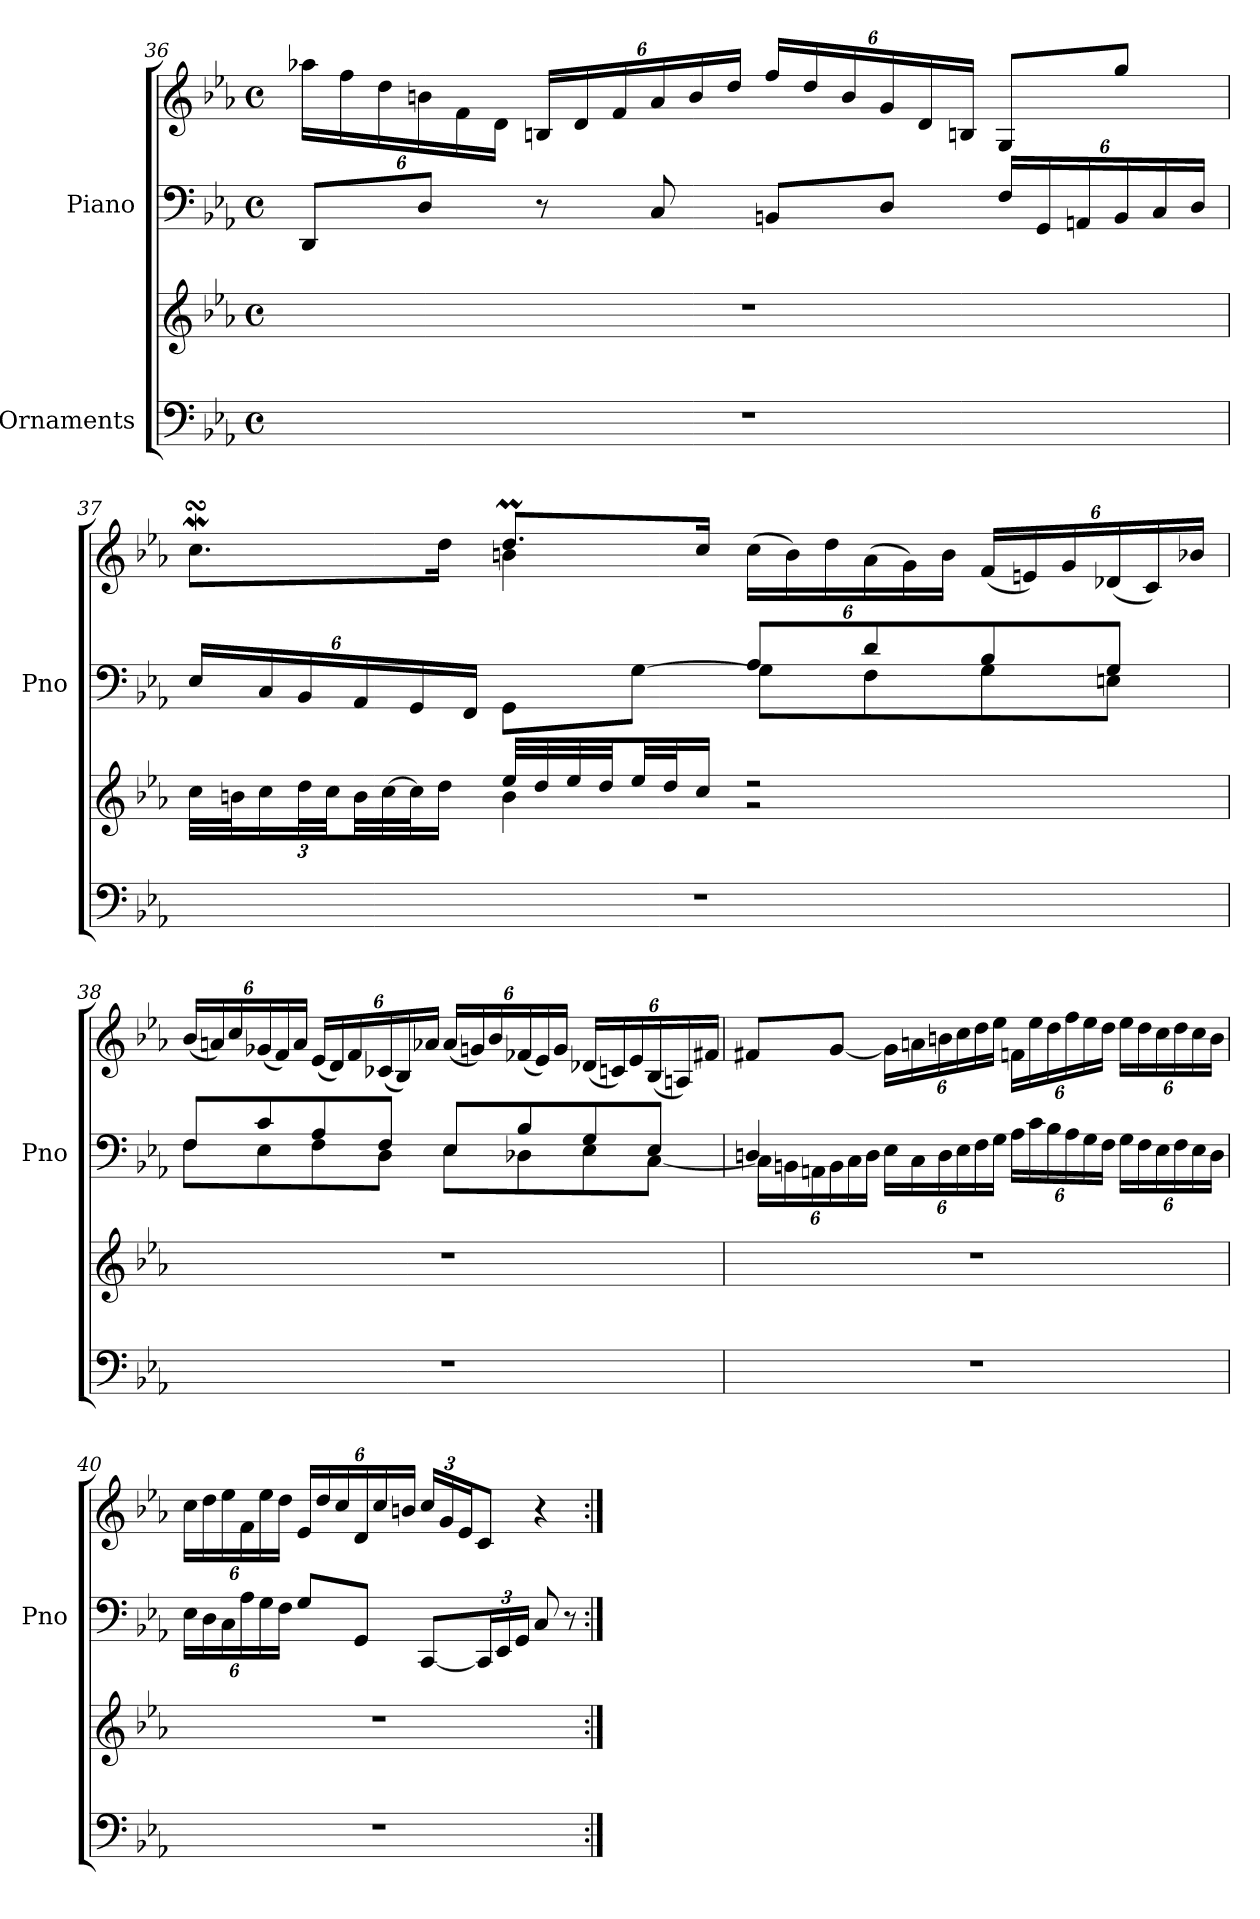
**kern	**kern	**kern	**kern
*part2	*part2	*part1	*part1
*staff4	*staff3	*staff2	*staff1
*I"Ornaments	*	*I"Piano	*
*	*	*I'Pno	*
*clefF4	*clefG2	*clefF4	*clefG2
*k[b-e-a-]	*k[b-e-a-]	*k[b-e-a-]	*k[b-e-a-]
*M4/4	*M4/4	*M4/4	*M4/4
*met(c)	*met(c)	*met(c)	*met(c)
*	*	*	*Xbrackettup
=36	=36	=36	=36
1r	1r	8DD/L	24aa-X\LL
.	.	.	24ff\
.	.	.	24dd\
.	.	8D/J	24bn\
.	.	.	24f\
.	.	.	24d\JJ
.	.	8r	24Bn/LL
.	.	.	24d/
.	.	.	24f/
.	.	8C/	24a-/
.	.	.	24b/
.	.	.	24dd/JJ
.	.	8BBn/L	24ff/LL
.	.	.	24dd/
.	.	.	24b/
.	.	8D/J	24g/
.	.	.	24d/
.	.	.	24Bn/JJ
*	*	*Xbrackettup	*
.	.	24F/LL	8G/L
.	.	24GG/	.
.	.	24AAn/	.
.	.	24BB/	8gg/J
.	.	24C/	.
.	.	24D/JJ	.
!!LO:LB:g=z
=37	=37	=37	=37
*	*Xbrackettup	*	*
*	*^	*^	*^
1r	48cc\LLL	4ryy	24E-/LL	4ryy	8.ccWsSSS\L	4ryy
.	48bn\J	.	.	.	.	.
.	24cc\	.	24C/	.	.	.
.	48dd\L	.	24BB-/	.	.	.
.	48cc\JJ	.	.	.	.	.
.	48b\LL	.	24AA-/	.	.	.
.	[48cc\	.	.	.	.	.
.	48cc\J]	.	24GG/	.	.	.
.	16dd\JJ	.	.	.	16dd\Jk	.
.	.	.	24FF/JJ	.	.	.
.	32ee-/LLL	4b<\	4ryy	8GG\L	8.ddm/L	4bn\
.	32dd/	.	.	.	.	.
.	32ee-/	.	.	.	.	.
.	32dd/JJ	.	.	.	.	.
.	32ee-/LL	.	.	[8G\J	.	.
.	32dd/J	.	.	.	.	.
.	16cc/JJ	.	.	.	16cc/Jk	.
.	2r	2r	8A-/L	8G\L]	(<24cc\LL	2ryy
.	.	.	.	.	24b\)	.
.	.	.	.	.	24dd\	.
.	.	.	8d/	8F\	(<24a-\	.
.	.	.	.	.	24g\)	.
.	.	.	.	.	24b\JJ	.
.	.	.	8B-/	8G\	(<24f/LL	.
.	.	.	.	.	24en/)	.
.	.	.	.	.	24g/	.
.	.	.	8G/J	8En\J	(<24d-X/	.
.	.	.	.	.	24c/)	.
.	.	.	.	.	24b-X/JJ	.
*	*v	*v	*	*	*v	*v
=38	=38	=38	=38	=38
1r	1r	8F</L	8F\L	(<24b-/LL
.	.	.	.	24an/)
.	.	.	.	24cc/
.	.	8c/	8E-\	(<24g-X/
.	.	.	.	24f/)
.	.	.	.	24a/JJ
.	.	8A-/	8F\	(<24e-/LL
.	.	.	.	24d/)
.	.	.	.	24f/
.	.	8F/J	8D\J	(<24c-X/
.	.	.	.	24B-/)
.	.	.	.	24a-X/JJ
.	.	8E-/L	8E-\L	(<24a-/LL
.	.	.	.	24gn/)
.	.	.	.	24b-/
.	.	8B-/	8D-X\	(<24f-X/
.	.	.	.	24e-/)
.	.	.	.	24g/JJ
.	.	8G/	8E-\	(<24d-X/LL
.	.	.	.	24cn/)
.	.	.	.	24e-/
.	.	8E-/J	[8C\J	(<24B-/
.	.	.	.	24An/)
.	.	.	.	24f#X/JJ
!!LO:LB:g=z
=39	=39	=39	=39	=39
1r	1r	4Dn/	24C\LL]	8f#X/L
.	.	.	24BBn\	.
.	.	.	24AAn\	.
.	.	.	24BB\	[8g/J
.	.	.	24C\	.
.	.	.	24D\JJ	.
.	.	4ryy	24E-\LL	24g\LL]
.	.	.	24C\	24an\
.	.	.	24D\	24bn\
.	.	.	24E-\	24cc\
.	.	.	24F\	24dd\
.	.	.	24G\JJ	24ee-\JJ
.	.	2ryy	24A-\LL	24fn\LL
.	.	.	24c\	24ee-\
.	.	.	24B-\	24dd\
.	.	.	24A-\	24ff\
.	.	.	24G\	24ee-\
.	.	.	24F\JJ	24dd\JJ
.	.	.	24G\LL	24ee-\LL
.	.	.	24F\	24dd\
.	.	.	24E-\	24cc\
.	.	.	24F\	24dd\
.	.	.	24E-\	24cc\
.	.	.	24D\JJ	24b\JJ
*	*	*v	*v	*
=40	=40	=40	=40
1r	1r	24E-\LL	24cc\LL
.	.	24D\	24dd\
.	.	24C\	24ee-\
.	.	24A-\	24f\
.	.	24G\	24ee-\
.	.	24F\JJ	24dd\JJ
.	.	8G/L	24e-/LL
.	.	.	24dd/
.	.	.	24cc/
.	.	8GG/J	24d/
.	.	.	24cc/
.	.	.	24bn/JJ
.	.	[8CC/L	24cc/LL
.	.	.	24g/
.	.	.	24e-/J
.	.	24CC/L]	8c/J
.	.	24EE-/	.
.	.	24GG/JJ	.
.	.	8C/	4r
.	.	8r	.
=:|!	=:|!	=:|!	=:|!
*-	*-	*-	*-
